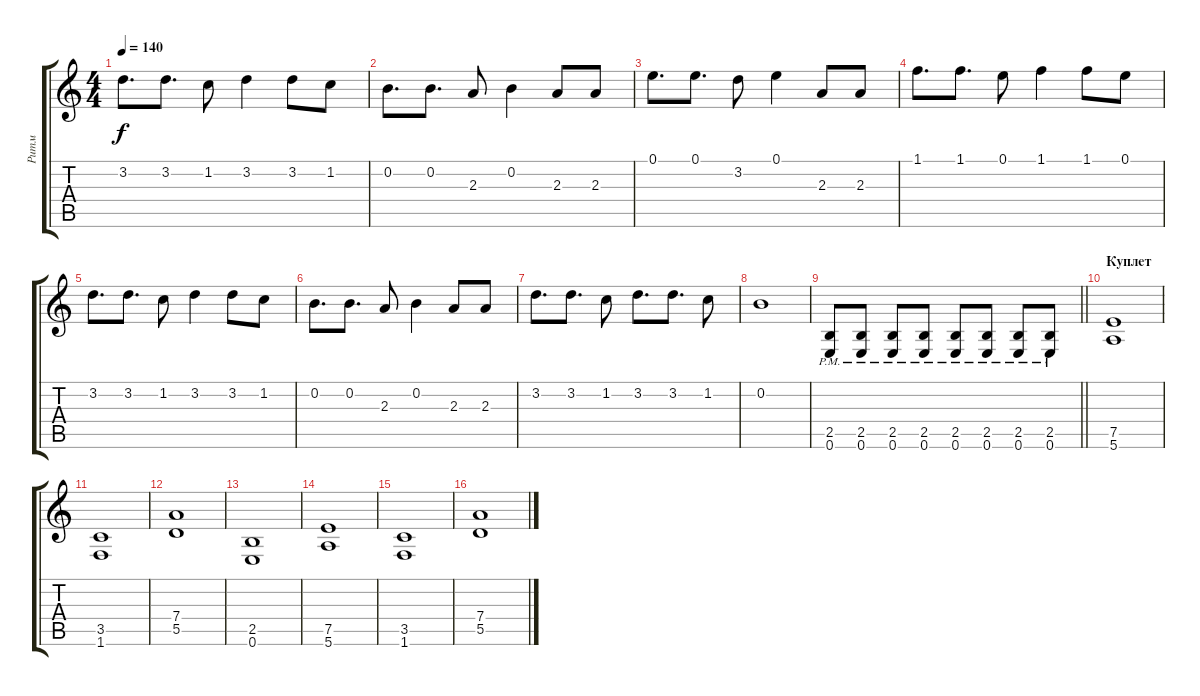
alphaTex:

\track ("Ритм" "Ритм") {instrument distortionguitar}
\staff {score tabs}
\tuning (E4 B3 G3 D3 A2 E2) {hide}
\ts (4 4)
\tempo 140
\clef g2
\ks c
3.2.8{d dy f} 3.2.8{d} 1.2.8 3.2.4 3.2.8 1.2.8 |
0.2.8{d} 0.2.8{d} 2.3.8 0.2.4 2.3.8 2.3.8 |
0.1.8{d} 0.1.8{d} 3.2.8 0.1.4 2.3.8 2.3.8 |
1.1.8{d} 1.1.8{d} 0.1.8 1.1.4 1.1.8 0.1.8 |
3.2.8{d} 3.2.8{d} 1.2.8 3.2.4 3.2.8 1.2.8 |
0.2.8{d} 0.2.8{d} 2.3.8 0.2.4 2.3.8 2.3.8 |
3.2.8{d} 3.2.8{d} 1.2.8 3.2.8{d} 3.2.8{d} 1.2.8 |
0.2.1 |
\barLineRight lightlight
(2.5{pm} 0.6{pm}).8 (2.5{pm} 0.6{pm}).8 (2.5{pm} 0.6{pm}).8 (2.5{pm} 0.6{pm}).8 (2.5{pm} 0.6{pm}).8 (2.5{pm} 0.6{pm}).8 (2.5{pm} 0.6{pm}).8 (2.5{pm} 0.6{pm}).8 |
\section ("" "Куплет")
(7.5 5.6).1 |
(3.5 1.6).1 |
(7.4 5.5).1 |
(2.5 0.6).1 |
(7.5 5.6).1 |
(3.5 1.6).1 |
(7.4 5.5).1
